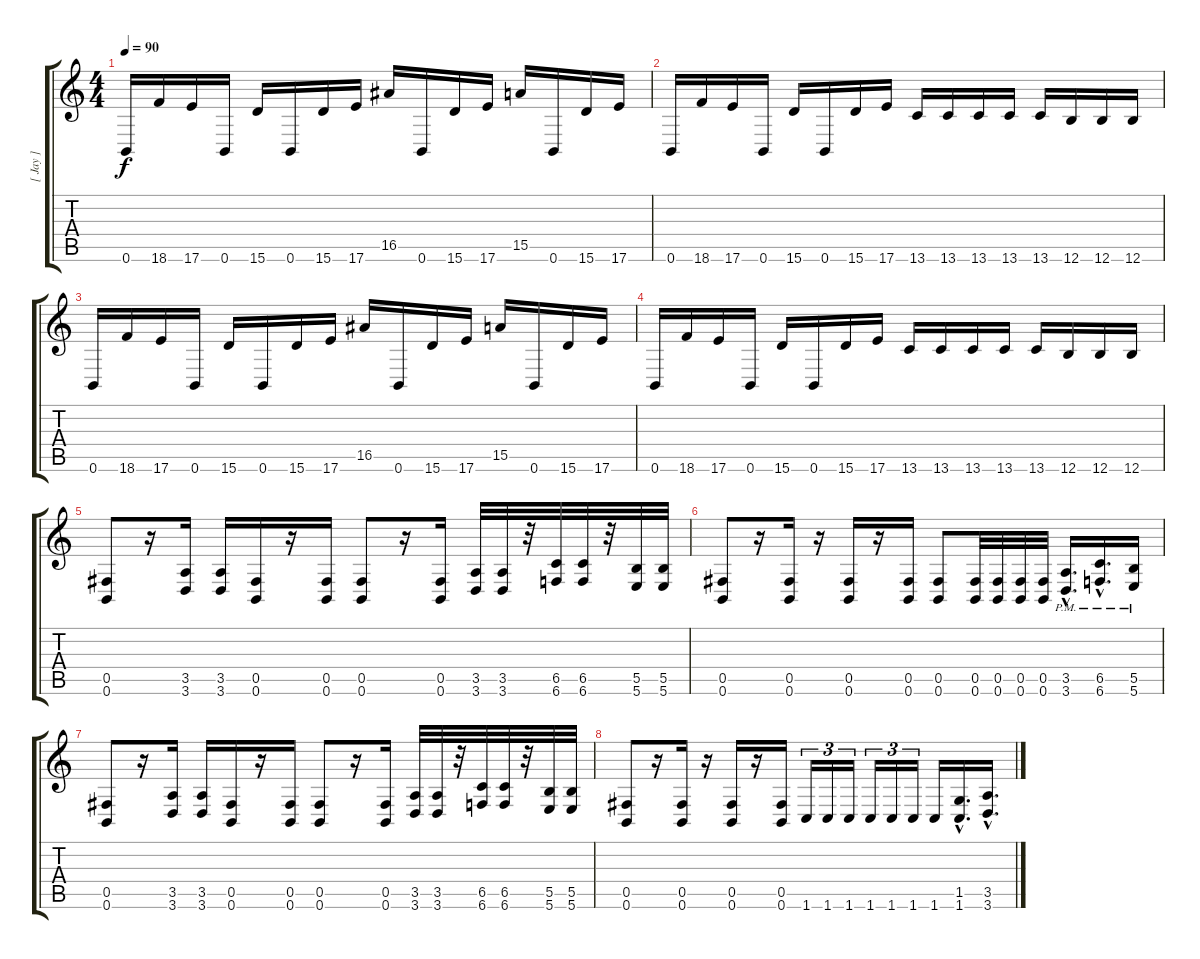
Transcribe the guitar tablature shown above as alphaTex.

\track ("[ Jay ]" "[ Jay ]") {instrument overdrivenguitar}
\staff {score tabs}
\tuning (Db4 Ab3 E3 B2 Gb2 B1) {hide}
\ts (4 4)
\tempo 90
\clef g2
\ks c
0.6.16{dy f} 18.6.16 17.6.16 0.6.16 15.6.16 0.6.16 15.6.16 17.6.16 16.5.16 0.6.16 15.6.16 17.6.16 15.5.16 0.6.16 15.6.16 17.6.16 |
0.6.16 18.6.16 17.6.16 0.6.16 15.6.16 0.6.16 15.6.16 17.6.16 13.6.16 13.6.16 13.6.16 13.6.16 13.6.16 12.6.16 12.6.16 12.6.16 |
0.6.16 18.6.16 17.6.16 0.6.16 15.6.16 0.6.16 15.6.16 17.6.16 16.5.16 0.6.16 15.6.16 17.6.16 15.5.16 0.6.16 15.6.16 17.6.16 |
0.6.16 18.6.16 17.6.16 0.6.16 15.6.16 0.6.16 15.6.16 17.6.16 13.6.16 13.6.16 13.6.16 13.6.16 13.6.16 12.6.16 12.6.16 12.6.16 |
(0.5 0.6).8 r.16 (3.5 3.6).16 (3.5 3.6).16 (0.5 0.6).16 r.16 (0.5 0.6).16 (0.5 0.6).8 r.16 (0.5 0.6).16 (3.5 3.6).32 (3.5 3.6).32 r.32 (6.5 6.6).32 (6.5 6.6).32 r.32 (5.5 5.6).32 (5.5 5.6).32 |
(0.5 0.6).8 r.16 (0.5 0.6).16 r.16 (0.5 0.6).16 r.16 (0.5 0.6).16 (0.5 0.6).8 (0.5 0.6).32 (0.5 0.6).32 (0.5 0.6).32 (0.5 0.6).32 (3.5{hac pm} 3.6{hac pm}).16{d} (6.5{hac pm} 6.6{hac pm}).16{d} (5.5{pm} 5.6{pm}).16 |
(0.5 0.6).8 r.16 (3.5 3.6).16 (3.5 3.6).16 (0.5 0.6).16 r.16 (0.5 0.6).16 (0.5 0.6).8 r.16 (0.5 0.6).16 (3.5 3.6).32 (3.5 3.6).32 r.32 (6.5 6.6).32 (6.5 6.6).32 r.32 (5.5 5.6).32 (5.5 5.6).32 |
(0.5 0.6).8 r.16 (0.5 0.6).16 r.16 (0.5 0.6).16 r.16 (0.5 0.6).16 1.6.16{tu (3 2)} 1.6.16{tu (3 2)} 1.6.16{tu (3 2)} 1.6.16{tu (3 2)} 1.6.16{tu (3 2)} 1.6.16{tu (3 2)} 1.6.16 (1.5{hac} 1.6{hac}).16{d} (3.5{hac} 3.6{hac}).16{d}
